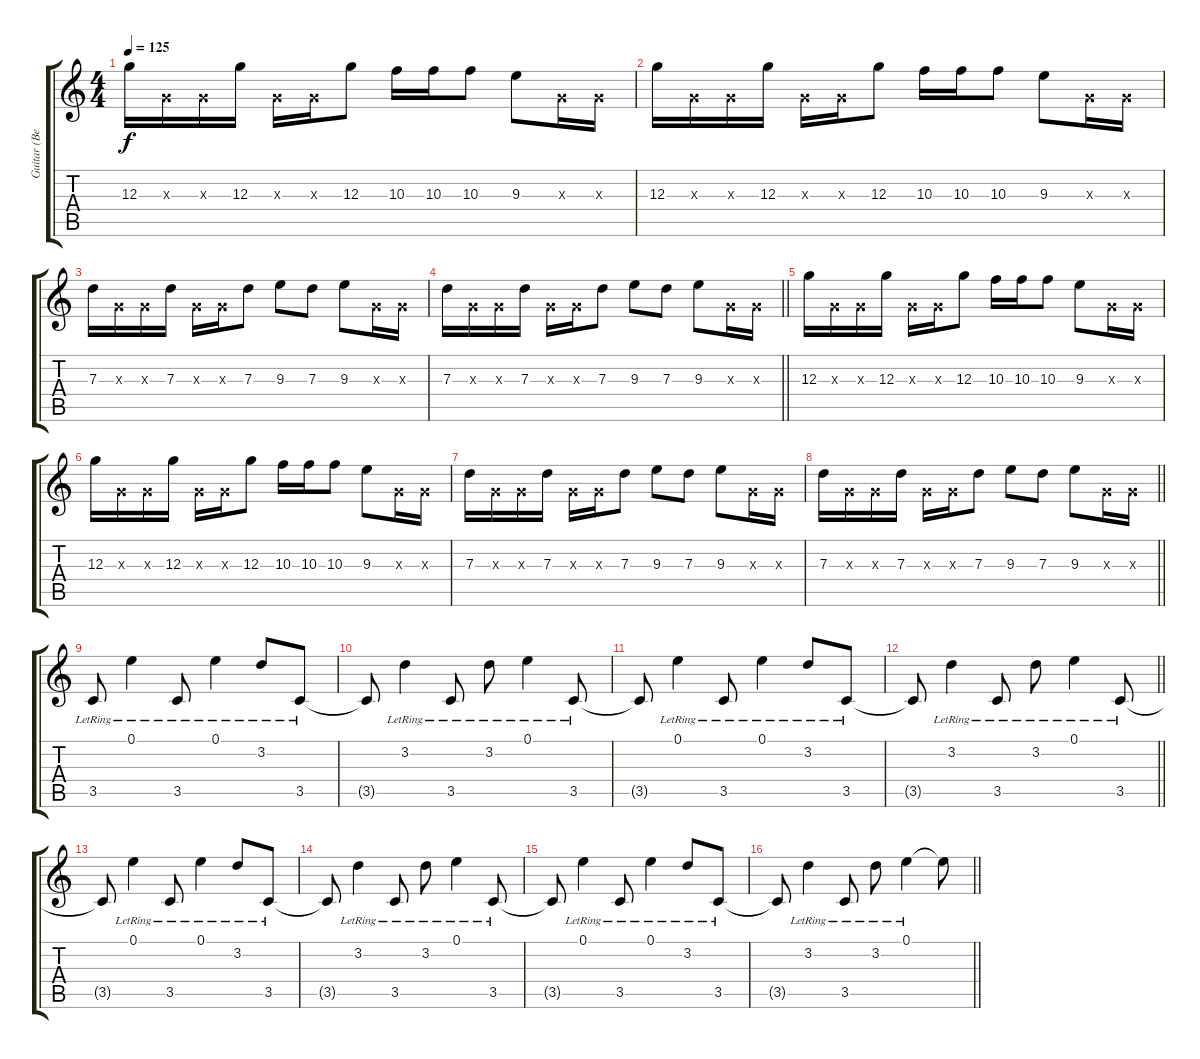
\track ("Guitar (Bernard)" "Guitar (Be") {instrument electricguitarclean}
\staff {score tabs}
\tuning (E4 B3 G3 D3 A2 E2) {hide}
\ts (4 4)
\tempo 125
\clef g2
\ks c
12.3.16{dy f} 0.3{x}.16 0.3{x}.16 12.3.16 0.3{x}.16 0.3{x}.16 12.3.8 10.3.16 10.3.16 10.3.8 9.3.8 0.3{x}.16 0.3{x}.16 |
12.3.16 0.3{x}.16 0.3{x}.16 12.3.16 0.3{x}.16 0.3{x}.16 12.3.8 10.3.16 10.3.16 10.3.8 9.3.8 0.3{x}.16 0.3{x}.16 |
7.3.16 0.3{x}.16 0.3{x}.16 7.3.16 0.3{x}.16 0.3{x}.16 7.3.8 9.3.8 7.3.8 9.3.8 0.3{x}.16 0.3{x}.16 |
\barLineRight lightlight
7.3.16 0.3{x}.16 0.3{x}.16 7.3.16 0.3{x}.16 0.3{x}.16 7.3.8 9.3.8 7.3.8 9.3.8 0.3{x}.16 0.3{x}.16 |
12.3.16 0.3{x}.16 0.3{x}.16 12.3.16 0.3{x}.16 0.3{x}.16 12.3.8 10.3.16 10.3.16 10.3.8 9.3.8 0.3{x}.16 0.3{x}.16 |
12.3.16 0.3{x}.16 0.3{x}.16 12.3.16 0.3{x}.16 0.3{x}.16 12.3.8 10.3.16 10.3.16 10.3.8 9.3.8 0.3{x}.16 0.3{x}.16 |
7.3.16 0.3{x}.16 0.3{x}.16 7.3.16 0.3{x}.16 0.3{x}.16 7.3.8 9.3.8 7.3.8 9.3.8 0.3{x}.16 0.3{x}.16 |
\barLineRight lightlight
7.3.16 0.3{x}.16 0.3{x}.16 7.3.16 0.3{x}.16 0.3{x}.16 7.3.8 9.3.8 7.3.8 9.3.8 0.3{x}.16 0.3{x}.16 |
3.5{lr}.8 0.1{lr}.4 3.5{lr}.8 0.1{lr}.4 3.2{lr}.8 3.5{lr}.8 |
3.5{t}.8 3.2{lr}.4 3.5{lr}.8 3.2{lr}.8 0.1{lr}.4 3.5{lr}.8 |
3.5{t}.8 0.1{lr}.4 3.5{lr}.8 0.1{lr}.4 3.2{lr}.8 3.5{lr}.8 |
\barLineRight lightlight
3.5{t}.8 3.2{lr}.4 3.5{lr}.8 3.2{lr}.8 0.1{lr}.4 3.5{lr}.8 |
3.5{t}.8 0.1{lr}.4 3.5{lr}.8 0.1{lr}.4 3.2{lr}.8 3.5{lr}.8 |
3.5{t}.8 3.2{lr}.4 3.5{lr}.8 3.2{lr}.8 0.1{lr}.4 3.5{lr}.8 |
3.5{t}.8 0.1{lr}.4 3.5{lr}.8 0.1{lr}.4 3.2{lr}.8 3.5{lr}.8 |
\barLineRight lightlight
3.5{t}.8 3.2{lr}.4 3.5{lr}.8 3.2{lr}.8 0.1{lr}.4 0.1{t}.8
